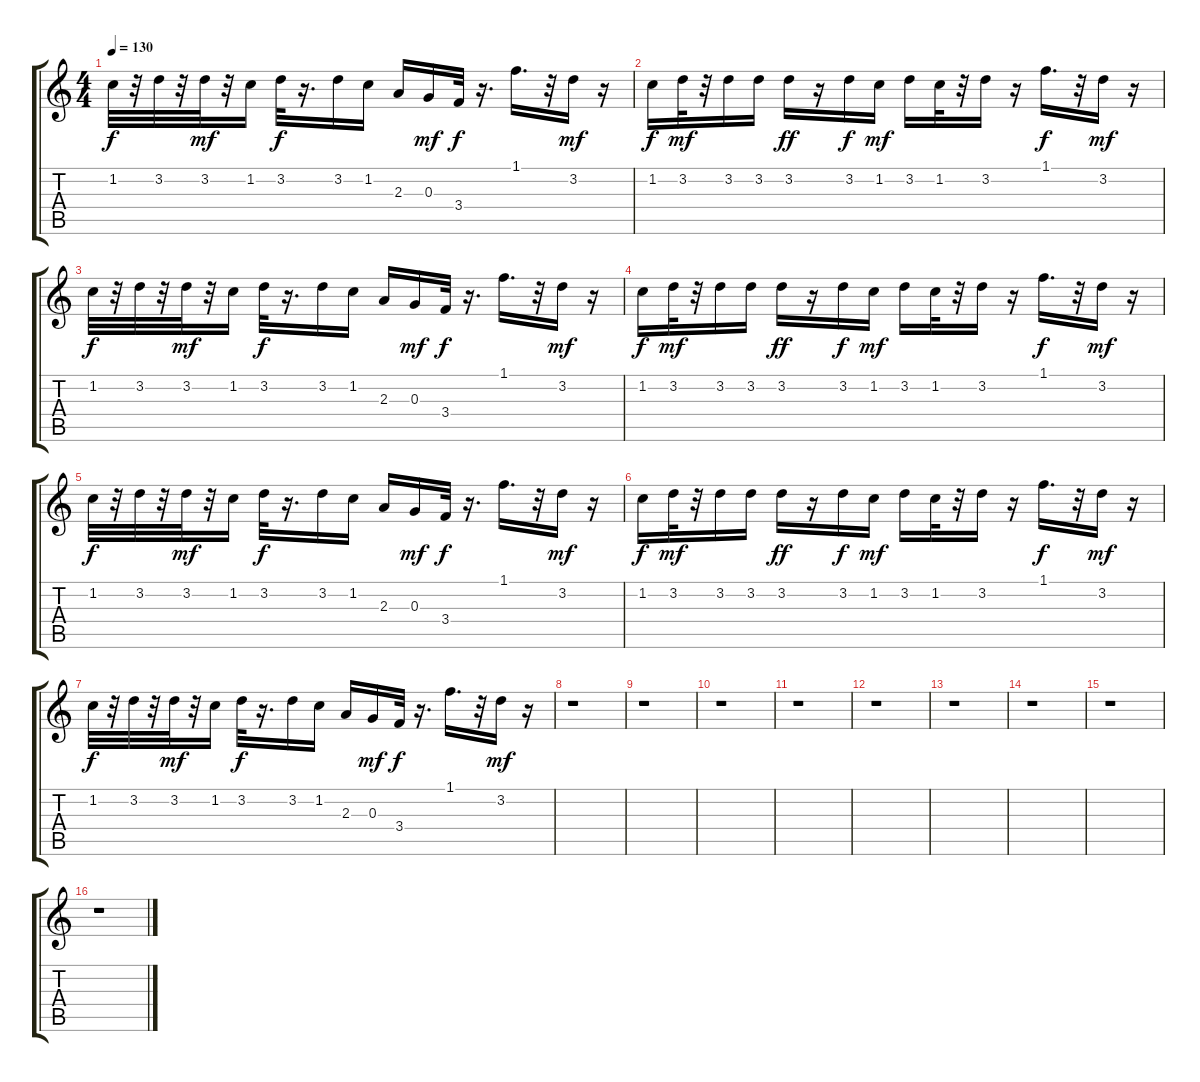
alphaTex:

\track "" {instrument electricguitarmuted}
\staff {score tabs}
\tuning (E4 B3 G3 D3 A2 E2) {hide}
\ts (4 4)
\tempo 130
\clef g2
\ks c
1.2.32{dy f} r.32 3.2.32 r.32 3.2.32{dy mf} r.32 1.2.16 3.2.32{dy f} r.16{d} 3.2.16 1.2.16 2.3.16 0.3.16{dy mf} 3.4.32{dy f} r.16{d} 1.1.16{d} r.32 3.2.16{dy mf} r.16 |
1.2.16{dy f} 3.2.32{dy mf} r.32 3.2.16 3.2.16 3.2.16{dy ff} r.16 3.2.16{dy f} 1.2.16{dy mf} 3.2.16 1.2.32 r.32 3.2.16 r.16 1.1.16{d dy f} r.32 3.2.16{dy mf} r.16 |
1.2.32{dy f} r.32 3.2.32 r.32 3.2.32{dy mf} r.32 1.2.16 3.2.32{dy f} r.16{d} 3.2.16 1.2.16 2.3.16 0.3.16{dy mf} 3.4.32{dy f} r.16{d} 1.1.16{d} r.32 3.2.16{dy mf} r.16 |
1.2.16{dy f} 3.2.32{dy mf} r.32 3.2.16 3.2.16 3.2.16{dy ff} r.16 3.2.16{dy f} 1.2.16{dy mf} 3.2.16 1.2.32 r.32 3.2.16 r.16 1.1.16{d dy f} r.32 3.2.16{dy mf} r.16 |
1.2.32{dy f} r.32 3.2.32 r.32 3.2.32{dy mf} r.32 1.2.16 3.2.32{dy f} r.16{d} 3.2.16 1.2.16 2.3.16 0.3.16{dy mf} 3.4.32{dy f} r.16{d} 1.1.16{d} r.32 3.2.16{dy mf} r.16 |
1.2.16{dy f} 3.2.32{dy mf} r.32 3.2.16 3.2.16 3.2.16{dy ff} r.16 3.2.16{dy f} 1.2.16{dy mf} 3.2.16 1.2.32 r.32 3.2.16 r.16 1.1.16{d dy f} r.32 3.2.16{dy mf} r.16 |
1.2.32{dy f} r.32 3.2.32 r.32 3.2.32{dy mf} r.32 1.2.16 3.2.32{dy f} r.16{d} 3.2.16 1.2.16 2.3.16 0.3.16{dy mf} 3.4.32{dy f} r.16{d} 1.1.16{d} r.32 3.2.16{dy mf} r.16 |
r.1 |
r.1 |
r.1 |
r.1 |
r.1 |
r.1 |
r.1 |
r.1 |
r.1
